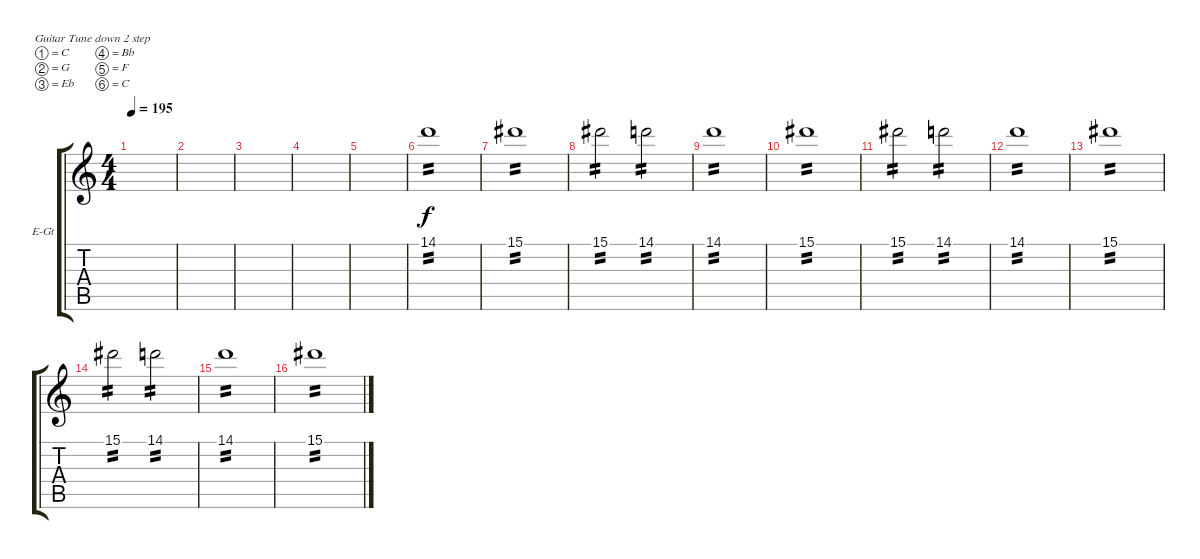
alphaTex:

\defaultSystemsLayout 4
\bracketExtendMode groupsimilarinstruments
\firstSystemTrackNameOrientation horizontal
\otherSystemsTrackNameOrientation horizontal
\track ("Electric Guitar" "E-Gt") {instrument distortionguitar}
\staff {score tabs}
\tuning (C4 G3 Eb3 Bb2 F2 C2)
\ts (4 4)
\tempo 195
\clef g2
\ks c
|
|
|
|
|
14.1.1{tp 2} |
15.1.1{tp 2} |
15.1.2{tp 2} 14.1.2{tp 2} |
14.1.1{tp 2} |
15.1.1{tp 2} |
15.1.2{tp 2} 14.1.2{tp 2} |
14.1.1{tp 2} |
15.1.1{tp 2} |
15.1.2{tp 2} 14.1.2{tp 2} |
14.1.1{tp 2} |
15.1.1{tp 2}
